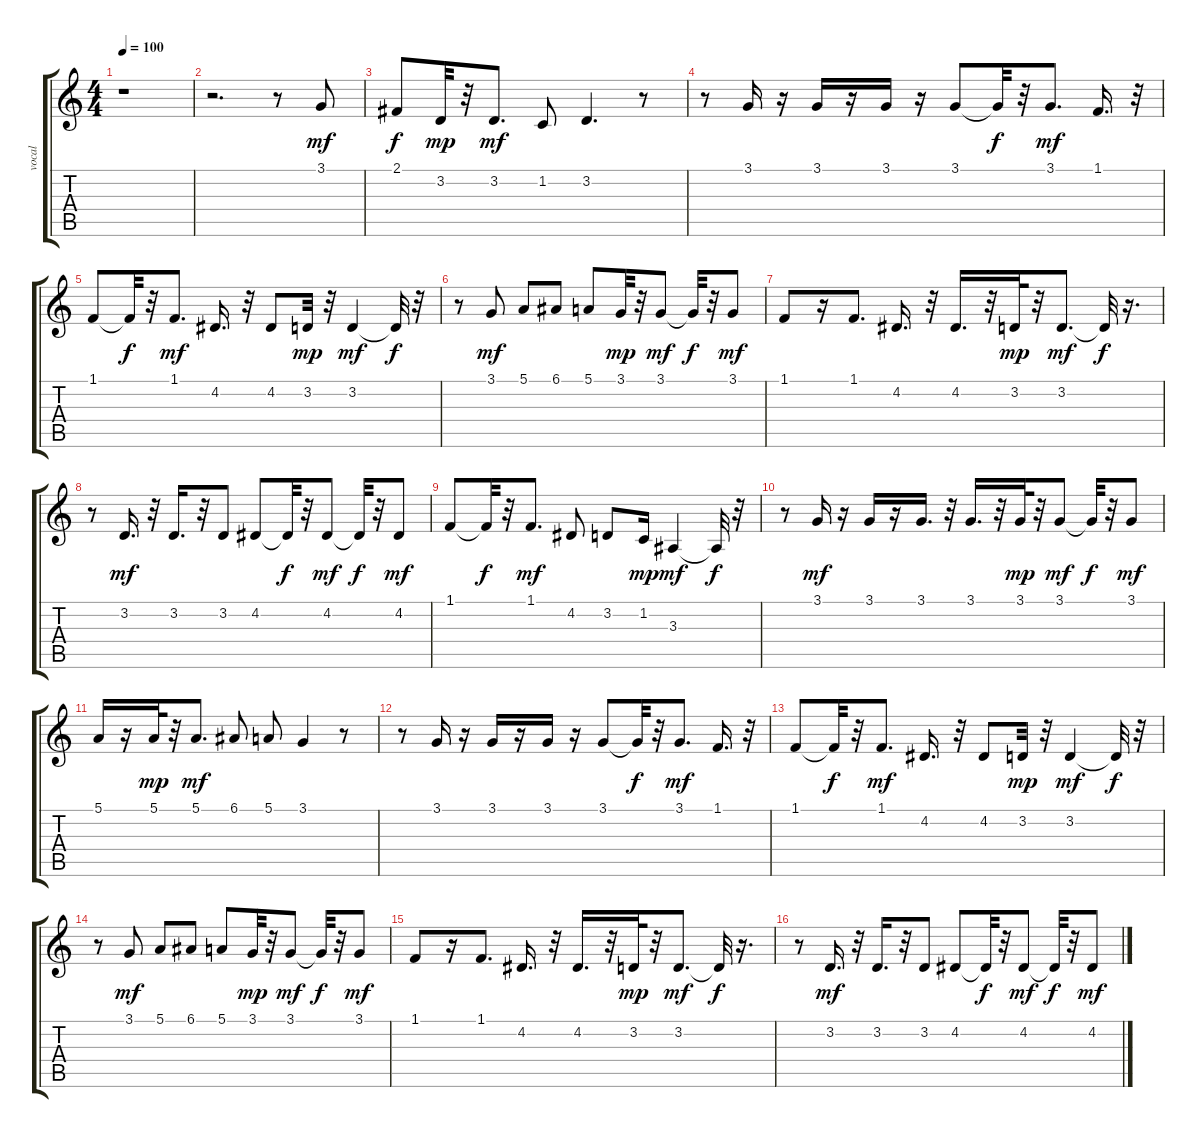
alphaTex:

\track ("vocal" "vocal") {instrument lead3calliope}
\staff {score tabs}
\tuning (E4 B3 G3 D3 A2 E2) {hide}
\ts (4 4)
\tempo 100
\clef g2
\ks c
r.1{dy mp} |
r.2{d} r.8 3.1.8{dy mf} |
2.1.8{dy f} 3.2.32{dy mp} r.32 3.2.8{d dy mf} 1.2.8 3.2.4{d} r.8 |
r.8 3.1.16 r.16 3.1.16 r.16 3.1.16 r.16 3.1.8 3.1{t}.32{dy f} r.32 3.1.8{d dy mf} 1.1.16{d} r.32 |
1.1.8 1.1{t}.32{dy f} r.32 1.1.8{d dy mf} 4.2.16{d} r.32 4.2.8 3.2.32{dy mp} r.32 3.2.4{dy mf} 3.2{t}.32{dy f} r.32 |
r.8 3.1.8{dy mf} 5.1.8 6.1.8 5.1.8 3.1.32{dy mp} r.32 3.1.8{dy mf} 3.1{t}.32{dy f} r.32 3.1.8{dy mf} |
1.1.8 r.16 1.1.8{d} 4.2.16{d} r.32 4.2.16{d} r.32 3.2.32{dy mp} r.32 3.2.8{d dy mf} 3.2{t}.32{dy f} r.16{d} |
r.8 3.2.16{d dy mf} r.32 3.2.16{d} r.32 3.2.8 4.2.8 4.2{t}.32{dy f} r.32 4.2.8{dy mf} 4.2{t}.32{dy f} r.32 4.2.8{dy mf} |
1.1.8 1.1{t}.32{dy f} r.32 1.1.8{d dy mf} 4.2.8 3.2.8 1.2.16{dy mp} 3.3.4{dy mf} 3.3{t}.32{dy f} r.32 |
r.8 3.1.16{dy mf} r.16 3.1.16 r.16 3.1.16{d} r.32 3.1.16{d} r.32 3.1.32{dy mp} r.32 3.1.8{dy mf} 3.1{t}.32{dy f} r.32 3.1.8{dy mf} |
5.1.16 r.16 5.1.32{dy mp} r.32 5.1.8{d dy mf} 6.1.8 5.1.8 3.1.4 r.8 |
r.8 3.1.16 r.16 3.1.16 r.16 3.1.16 r.16 3.1.8 3.1{t}.32{dy f} r.32 3.1.8{d dy mf} 1.1.16{d} r.32 |
1.1.8 1.1{t}.32{dy f} r.32 1.1.8{d dy mf} 4.2.16{d} r.32 4.2.8 3.2.32{dy mp} r.32 3.2.4{dy mf} 3.2{t}.32{dy f} r.32 |
r.8 3.1.8{dy mf} 5.1.8 6.1.8 5.1.8 3.1.32{dy mp} r.32 3.1.8{dy mf} 3.1{t}.32{dy f} r.32 3.1.8{dy mf} |
1.1.8 r.16 1.1.8{d} 4.2.16{d} r.32 4.2.16{d} r.32 3.2.32{dy mp} r.32 3.2.8{d dy mf} 3.2{t}.32{dy f} r.16{d} |
r.8 3.2.16{d dy mf} r.32 3.2.16{d} r.32 3.2.8 4.2.8 4.2{t}.32{dy f} r.32 4.2.8{dy mf} 4.2{t}.32{dy f} r.32 4.2.8{dy mf}
